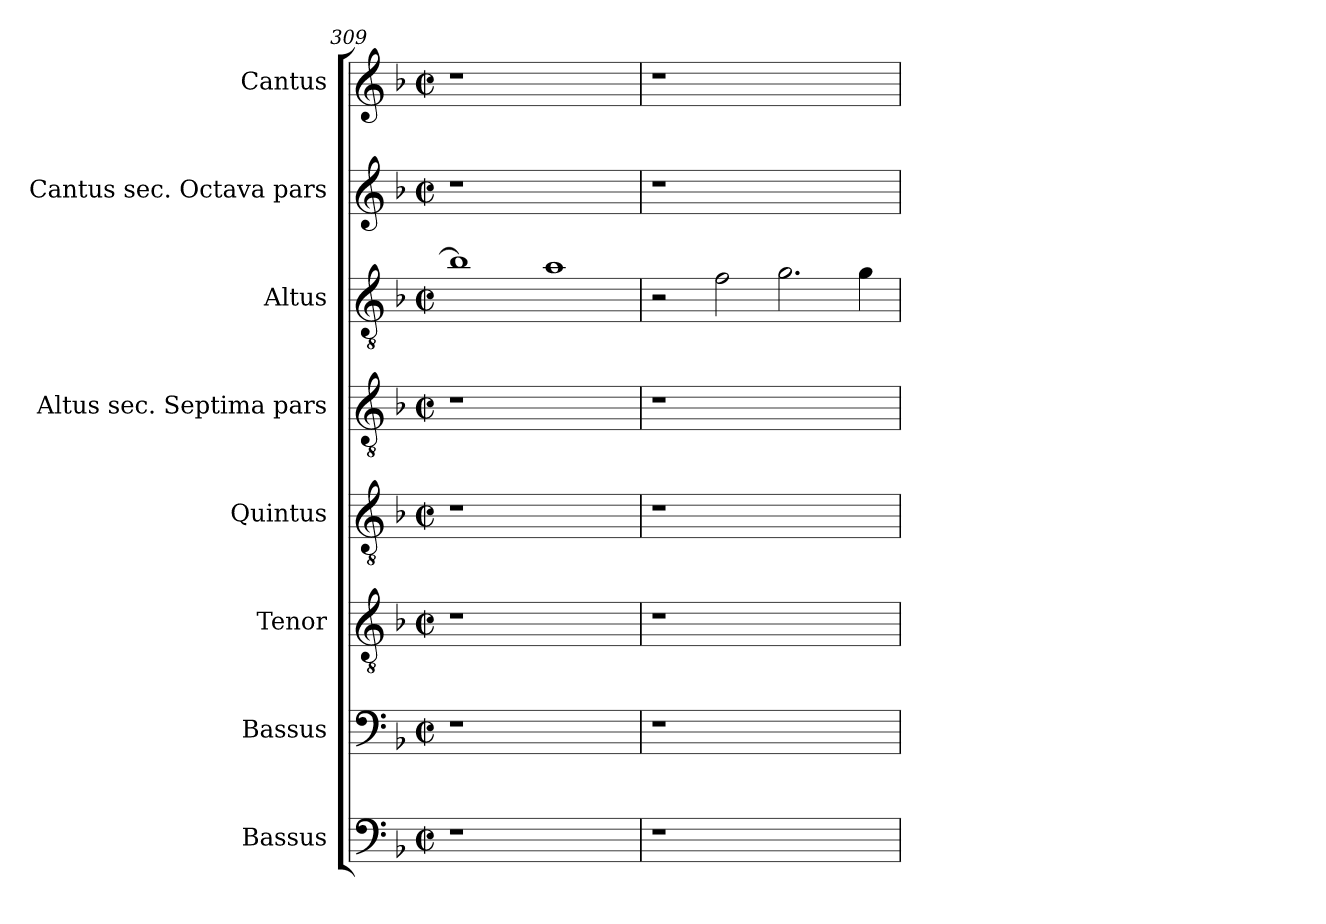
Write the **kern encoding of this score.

**kern	**kern	**kern	**kern	**kern	**kern	**kern	**kern
*part8	*part7	*part6	*part5	*part4	*part3	*part2	*part1
*staff8	*staff7	*staff6	*staff5	*staff4	*staff3	*staff2	*staff1
*I"Bassus	*I"Bassus	*I"Tenor	*I"Quintus	*I"Altus sec. Septima pars	*I"Altus	*I"Cantus sec. Octava pars	*I"Cantus
*	*I'Bassus	*I'Tenor	*I'Quintus	*	*I'Altus	*	*I'Cantus
*clefF4	*clefF4	*clefGv2	*clefGv2	*clefGv2	*clefGv2	*clefG2	*clefG2
*k[b-]	*k[b-]	*k[b-]	*k[b-]	*k[b-]	*k[b-]	*k[b-]	*k[b-]
*F:	*F:	*F:	*F:	*F:	*F:	*F:	*F:
*M2/2	*M2/2	*M2/2	*M2/2	*M2/2	*M2/2	*M2/2	*M2/2
*met(c|)	*met(c|)	*met(c|)	*met(c|)	*met(c|)	*met(c|)	*met(c|)	*met(c|)
=309	=309	=309	=309	=309	=309	=309	=309
1r	1r	1r	1r	1r	1b-]	1r	1r
1ryy	1ryy	1ryy	1ryy	1ryy	1a	1ryy	1ryy
=310	=310	=310	=310	=310	=310	=310	=310
1r	1r	1r	1r	1r	2r	1r	1r
.	.	.	.	.	2f\	.	.
1ryy	1ryy	1ryy	1ryy	1ryy	2.g\	1ryy	1ryy
.	.	.	.	.	4g\	.	.
=	=	=	=	=	=	=	=
*-	*-	*-	*-	*-	*-	*-	*-
